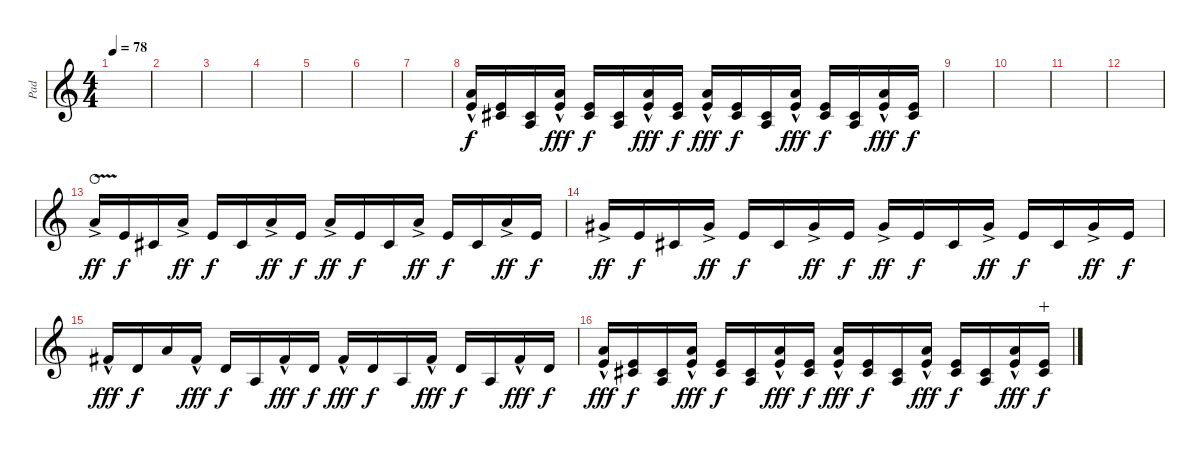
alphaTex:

\track ("Pad" "Pad") {instrument pad7halo}
\staff {score}
\tuning (E4 B3 G3 D3 A2 E2) {hide}
\ts (4 4)
\tempo 78
\clef g2
\ks c
|
|
|
|
|
|
|
(5.1 9.3{hac}).16{volume 11} (0.1 2.2).16{dy f} (2.2 2.3).16 (5.1 5.2{hac}).16{dy fff} (0.1 6.3).16{dy f} (2.2 7.4).16 (0.1{hac} 10.2).16{dy fff} (0.1 6.3).16{dy f} (0.1{hac} 10.2).16{dy fff} (0.1 6.3).16{dy f} (2.2 7.4).16 (0.1{hac} 10.2).16{dy fff} (0.1 6.3).16{dy f} (2.2 7.4).16 (0.1{hac} 10.2).16{dy fff} (0.1 6.3).16{dy f} |
|
|
|
|
5.1{v ac}.16{dy ff waho} 5.2.16{dy f} 6.3.16 5.1{ac}.16{dy ff} 5.2.16{dy f} 6.3.16 5.1{ac}.16{dy ff} 5.2.16{dy f} 5.1{ac}.16{dy ff volume 5} 5.2.16{dy f} 6.3.16 5.1{ac}.16{dy ff} 5.2.16{dy f} 6.3.16 5.1{ac}.16{dy ff} 5.2.16{dy f} |
4.1{ac}.16{dy ff volume 13} 5.2.16{dy f} 6.3.16 4.1{ac}.16{dy ff} 5.2.16{dy f} 6.3.16 4.1{ac}.16{dy ff} 5.2.16{dy f} 4.1{ac}.16{dy ff volume 8} 5.2.16{dy f} 6.3.16 4.1{ac}.16{dy ff} 5.2.16{dy f} 6.3.16 4.1{ac}.16{dy ff} 5.2.16{dy f} |
2.1{hac}.16{dy fff} 3.2.16{dy f} 10.2.16 11.3{hac}.16{dy fff} 12.4.16{dy f volume 16} 12.5.16 11.3{hac}.16{dy fff} 12.4.16{dy f} 11.3{hac}.16{dy fff} 12.4.16{dy f} 12.5.16 11.3{hac}.16{dy fff} 12.4.16{dy f} 12.5.16 11.3{hac}.16{dy fff} 12.4.16{dy f} |
(5.1 9.3{hac}).16{dy fff} (0.1 2.2).16{dy f volume 10} (2.2 2.3).16 (5.1 5.2{hac}).16{dy fff} (0.1 6.3).16{dy f} (2.2 7.4).16 (0.1{hac} 10.2).16{dy fff} (0.1 6.3).16{dy f} (0.1{hac} 10.2).16{dy fff} (0.1 6.3).16{dy f} (2.2 7.4).16 (0.1{hac} 10.2).16{dy fff} (0.1 6.3).16{dy f} (2.2 7.4).16 (0.1{hac} 10.2).16{dy fff} (0.1 6.3).16{dy f wahc}
